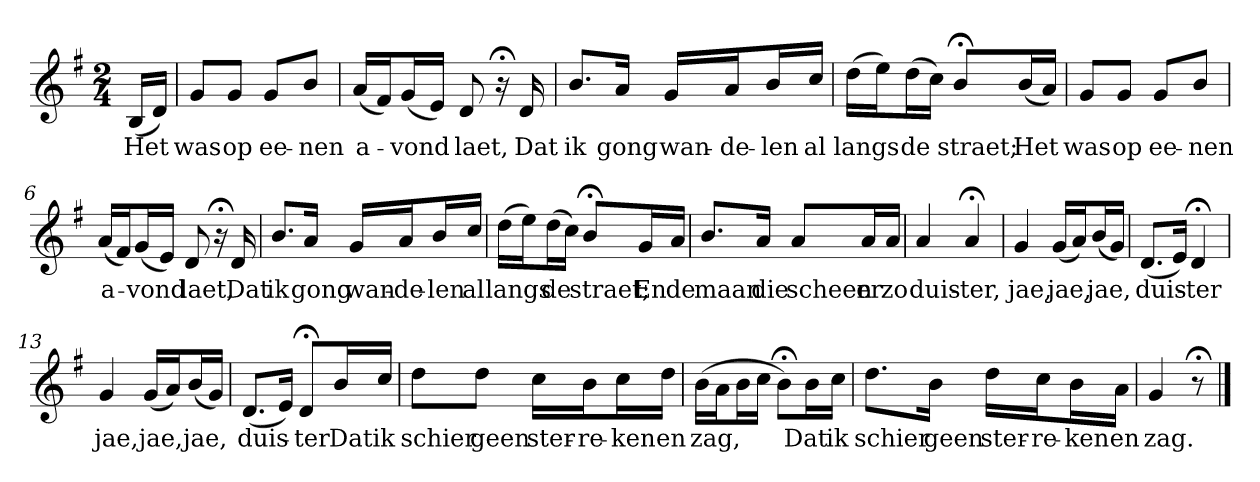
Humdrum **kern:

**kern	**text
*part1	*part1
*staff1	*staff1
*k[f#]	*
*G:	*
*M2/4	*
*MM120	*
=	=
(16BLL	Het
16dJJ)	.
=1	=1
8gL	was
8gJ	op
8gL	ee-
8bJ	-nen
=2	=2
(16aLL	a-
16f#J)	.
(16gL	-vond
16eJJ)	.
8d	laet,
16r;<	.
16d	Dat
=3	=3
8.bL	ik
16aJk	gong
16gLL	wan-
16aJ	-de-
16bL	-len
16ccJJ	al
=4	=4
(16ddLL	langs
16eeJ)	.
(16ddL	de
16ccJJ)	.
8b;<L	straet;
(16bL	Het
16aJJ)	.
=5	=5
8gL	was
8gJ	op
8gL	ee-
8bJ	-nen
=6	=6
(16aLL	a-
16f#J)	.
(16gL	-vond
16eJJ)	.
8d	laet,
16r;<	.
16d	Dat
=7	=7
8.bL	ik
16aJk	gong
16gLL	wan-
16aJ	-de-
16bL	-len
16ccJJ	al
=8	=8
(16ddLL	langs
16eeJ)	.
(16ddL	de
16ccJJ)	.
8b;<L	straet;
16gL	En
16aJJ	de
=9	=9
8.bL	maan
16aJk	die
8aL	scheen
16aL	er
16aJJ	zo
=10	=10
4a	duis-
4a;<	-ter,
=11	=11
4g	jae,
(16gLL	jae,
16aJ)	.
(16bL	jae,
16gJJ)	.
=12	=12
(8.dL	duis-
16eJk)	.
4d;<	-ter
=13	=13
4g	jae,
(16gLL	jae,
16aJ)	.
(16bL	jae,
16gJJ)	.
=14	=14
(8.dL	duis-
16eJk)	.
8d;<L	-ter
16bL	Dat
16ccJJ	ik
=15	=15
8ddL	schier
8ddJ	geen
16ccLL	ster-
16bJ	-re-
16ccL	-ken
16ddJJ	en
=16	=16
(16bLL	zag,
16aJ	.
16bL	.
16ccJJ	.
8b;<L)	.
16bL	Dat
16ccJJ	ik
=17	=17
8.ddL	schier
16bJk	geen
16ddLL	ster-
16ccJ	-re-
16bL	-ken
16aJJ	en
=18	=18
4g	zag.
8r;<	.
==	==
*-	*-
